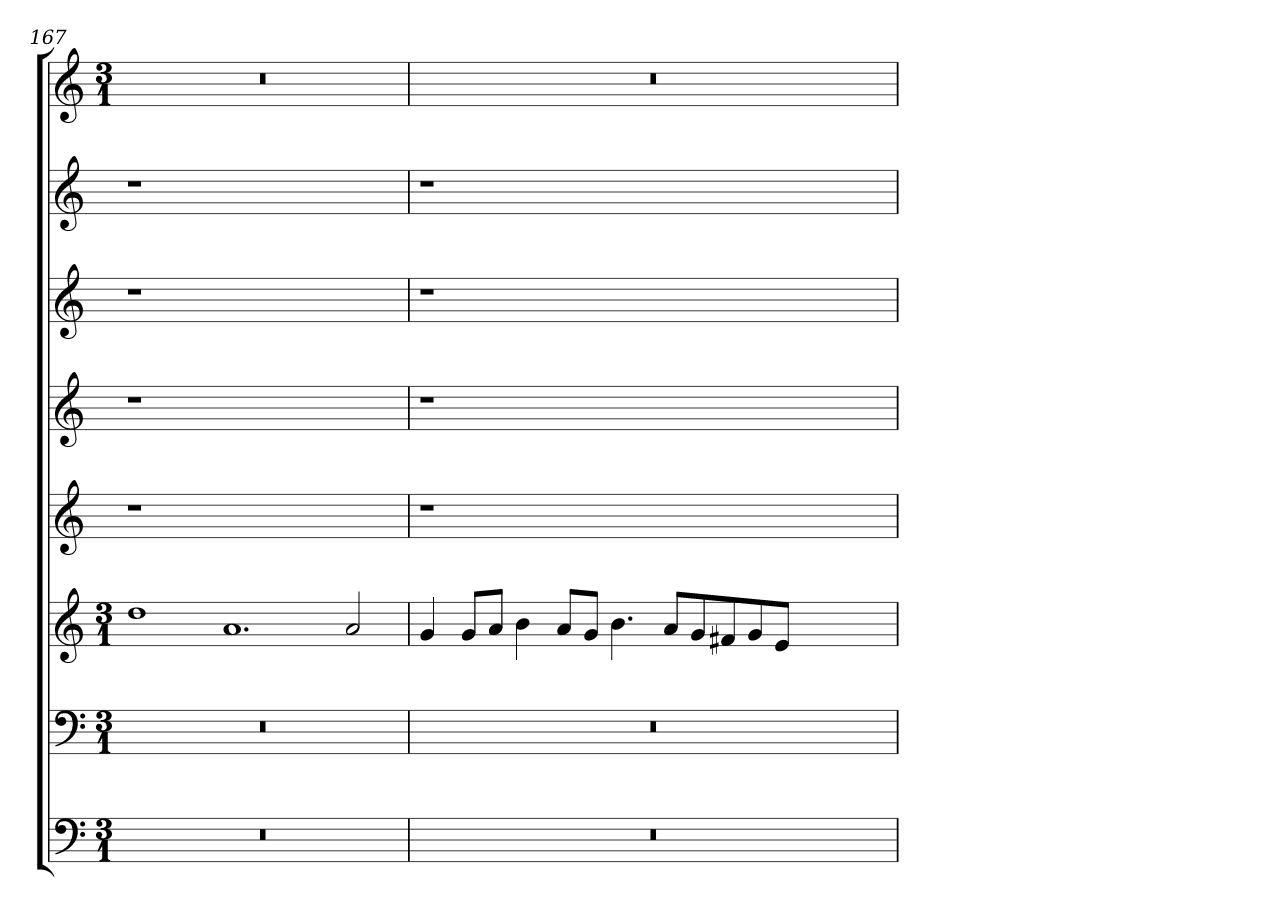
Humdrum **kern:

**kern	**kern	**kern	**kern	**kern	**kern	**kern	**kern
*part8	*part7	*part6	*part5	*part4	*part3	*part2	*part1
*staff8	*staff7	*staff6	*staff5	*staff4	*staff3	*staff2	*staff1
!!LO:LB:g=z
*clefF4	*clefF4	*clefG2	*clefG2	*clefG2	*clefG2	*clefG2	*clefG2
*k[]	*k[]	*k[]	*k[]	*k[]	*k[]	*k[]	*k[]
*C:	*C:	*C:	*C:	*C:	*C:	*C:	*C:
*M3/1	*M3/1	*M3/1	*	*	*	*	*M3/1
=167	=167	=167	=167	=167	=167	=167	=167
0.r	0.r	1dd	1r	1r	1r	1r	0.r
.	.	1.a	0ryy	0ryy	0ryy	0ryy	.
.	.	2a/	.	.	.	.	.
=168	=168	=168	=168	=168	=168	=168	=168
0.r	0.r	4g/	1r	1r	1r	1r	0.r
.	.	8g/L	.	.	.	.	.
.	.	8a/J	.	.	.	.	.
.	.	4b\	.	.	.	.	.
.	.	8a/L	.	.	.	.	.
.	.	8g/J	.	.	.	.	.
.	.	4.b\	0ryy	0ryy	0ryy	0ryy	.
.	.	8a/L	.	.	.	.	.
.	.	8g/	.	.	.	.	.
.	.	8f#X/	.	.	.	.	.
.	.	8g/	.	.	.	.	.
.	.	8e/J	.	.	.	.	.
.	.	1ryy	.	.	.	.	.
=	=	=	=	=	=	=	=
*-	*-	*-	*-	*-	*-	*-	*-
